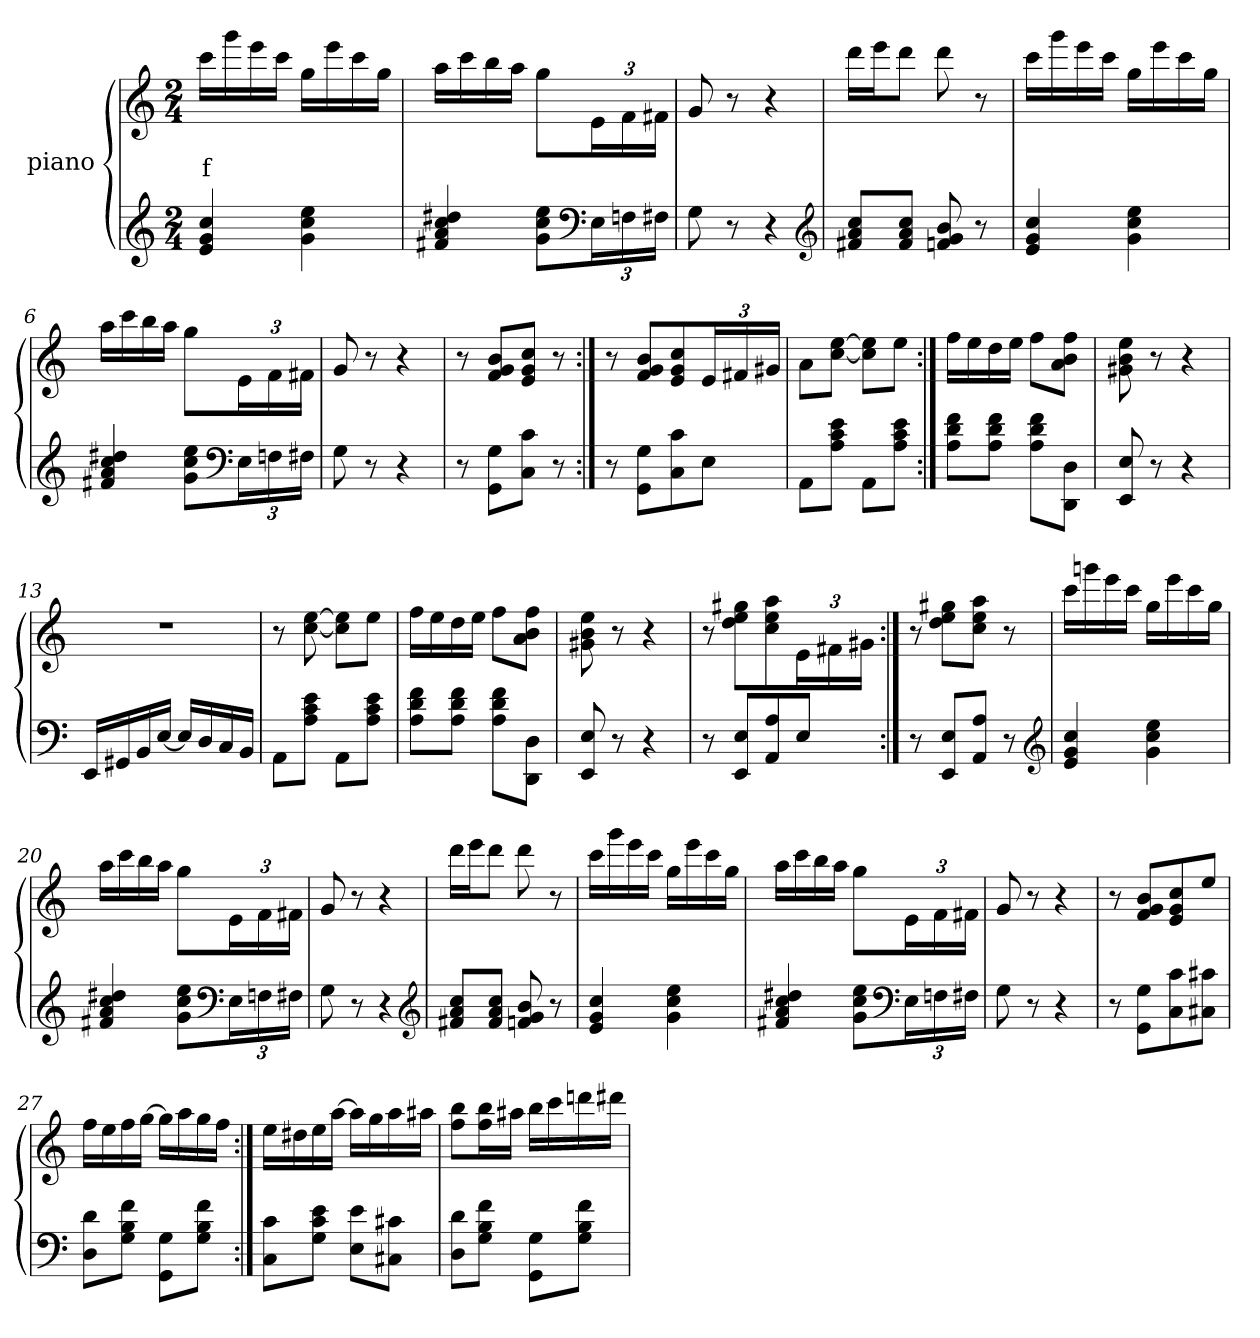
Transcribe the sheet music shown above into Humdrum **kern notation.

**kern	**kern	**text
*part2	*part1	*part1
*staff2	*staff1	*staff1
*I"piano	*I"piano	*
*clefG2	*clefG2	*
*k[]	*k[]	*
*M2/4	*M2/4	*
=1	=1	=1
4cc 4g 4e	16cccLL	f
.	16ggg	.
.	16eee	.
.	16cccJJ	.
4ee 4cc 4g	16ggLL	.
.	16eee	.
.	16ccc	.
.	16ggJJ	.
=2	=2	=2
4dd#X 4cc 4a 4f#X	16aaLL	.
.	16ccc	.
.	16bb	.
.	16aaJJ	.
8ee 8cc 8gL	8ggL	.
*clefF4	*	*
24EL	24eL	.
24Fn	24f	.
24F#XJJ	24f#XJJ	.
=3	=3	=3
8G	8g	.
8r	8r	.
4r	4r	.
*clefG2	*	*
=4	=4	=4
8cc 8a 8f#XL	16dddLL	.
.	16eeeJ	.
8cc 8a 8f#J	8dddJ	.
8b 8g 8fn	8ddd	.
8r	8r	.
=5	=5	=5
4cc 4g 4e	16cccLL	.
.	16ggg	.
.	16eee	.
.	16cccJJ	.
4ee 4cc 4g	16ggLL	.
.	16eee	.
.	16ccc	.
.	16ggJJ	.
=6	=6	=6
4dd#X 4cc 4a 4f#X	16aaLL	.
.	16ccc	.
.	16bb	.
.	16aaJJ	.
8ee 8cc 8gL	8ggL	.
*clefF4	*	*
24EL	24eL	.
24Fn	24f	.
24F#XJJ	24f#XJJ	.
=7	=7	=7
8G	8g	.
8r	8r	.
4r	4r	.
=8	=8	=8
8r	8r	.
8G 8GGL	8b 8g 8fL	.
8c 8CJ	8cc 8g 8eJ	.
8r	8r	.
=9:|!	=9:|!	=9:|!
8r	8r	.
8G 8GGL	8b 8g 8fL	.
8c 8C	8cc 8g 8e	.
8EJ	24eL	.
.	24f#X	.
.	24g#XJJ	.
=10	=10	=10
8AAL	8aL	.
8e 8c 8AJ	[8ee [8ccJ	.
8AAL	8ee] 8cc]L	.
8e 8c 8AJ	8eeJ	.
=11:|!	=11:|!	=11:|!
8f 8d 8AL	16ffLL	.
.	16ee	.
8f 8d 8AJ	16dd	.
.	16eeJJ	.
8f 8d 8AL	8ffL	.
8D 8DDJ	8ff 8b 8aJ	.
=12	=12	=12
8E 8EE	8ee 8b 8g#X	.
8r	8r	.
4r	4r	.
=13	=13	=13
16EELL	2r	.
16GG#X	.	.
16BB	.	.
[16EJJ	.	.
16ELL]	.	.
16D	.	.
16C	.	.
16BBJJ	.	.
=14	=14	=14
8AAL	8r	.
8e 8c 8AJ	[8ee [8cc	.
8AAL	8ee] 8cc]L	.
8e 8c 8AJ	8eeJ	.
=15	=15	=15
8f 8d 8AL	16ffLL	.
.	16ee	.
8f 8d 8AJ	16dd	.
.	16eeJJ	.
8f 8d 8AL	8ffL	.
8D 8DDJ	8ff 8b 8aJ	.
=16	=16	=16
8E 8EE	8ee 8b 8g#X	.
8r	8r	.
4r	4r	.
=17	=17	=17
8r	8r	.
8E 8EEL	8gg#X 8ee 8ddL	.
8A 8AA	8aa 8ee 8cc	.
8EJ	24eL	.
.	24f#X	.
.	24g#JJ	.
=18:|!	=18:|!	=18:|!
8r	8r	.
8E 8EEL	8gg#X 8ee 8ddL	.
8A 8AAJ	8aa 8ee 8ccJ	.
8r	8r	.
*clefG2	*	*
=19	=19	=19
4cc 4g 4e	16cccLL	.
.	16gggn	.
.	16eee	.
.	16cccJJ	.
4ee 4cc 4g	16ggLL	.
.	16eee	.
.	16ccc	.
.	16ggJJ	.
=20	=20	=20
4dd#X 4cc 4a 4f#X	16aaLL	.
.	16ccc	.
.	16bb	.
.	16aaJJ	.
8ee 8cc 8gL	8ggL	.
*clefF4	*	*
24EL	24eL	.
24Fn	24f	.
24F#XJJ	24f#XJJ	.
=21	=21	=21
8G	8g	.
8r	8r	.
4r	4r	.
*clefG2	*	*
=22	=22	=22
8cc 8a 8f#XL	16dddLL	.
.	16eeeJ	.
8cc 8a 8f#J	8dddJ	.
8b 8g 8fn	8ddd	.
8r	8r	.
=23	=23	=23
4cc 4g 4e	16cccLL	.
.	16ggg	.
.	16eee	.
.	16cccJJ	.
4ee 4cc 4g	16ggLL	.
.	16eee	.
.	16ccc	.
.	16ggJJ	.
=24	=24	=24
4dd#X 4cc 4a 4f#X	16aaLL	.
.	16ccc	.
.	16bb	.
.	16aaJJ	.
8ee 8cc 8gL	8ggL	.
*clefF4	*	*
24EL	24eL	.
24Fn	24f	.
24F#XJJ	24f#XJJ	.
=25	=25	=25
8G	8g	.
8r	8r	.
4r	4r	.
=26	=26	=26
8r	8r	.
8G 8GGL	8b 8g 8fL	.
8c 8C	8cc 8g 8e	.
8c#X 8C#XJ	8eeJ	.
=27	=27	=27
8d 8DL	16ffLL	.
.	16ee	.
8f 8B 8GJ	16ff	.
.	[16ggJJ	.
8G 8GGL	16ggLL]	.
.	16aa	.
8f 8B 8GJ	16gg	.
.	16ffJJ	.
=28:|!	=28:|!	=28:|!
8c 8CL	16eeLL	.
.	16dd#X	.
8e 8c 8GJ	16ee	.
.	[16aaJJ	.
8e 8EL	16aaLL]	.
.	16gg	.
8c#X 8C#XJ	16aa	.
.	16aa#XJJ	.
=29	=29	=29
8d 8DL	8bb 8ffL	.
8f 8B 8GJ	16bb 16ffL	.
.	16aa#XJJ	.
8G 8GGL	16bbLL	.
.	16ccc	.
8f 8B 8GJ	16dddn	.
.	16ddd#XJJ	.
=	=	=
*-	*-	*-
